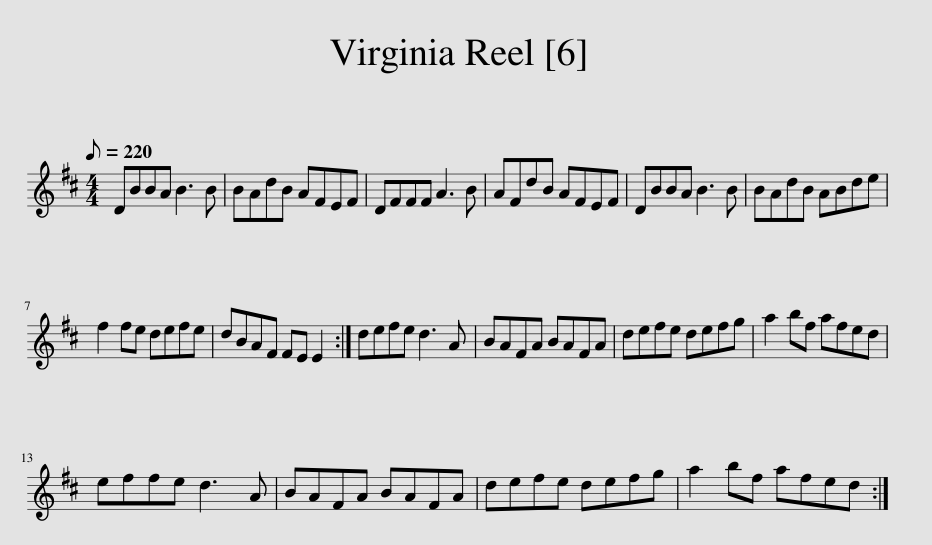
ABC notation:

X:1
L:1/8
Q:1/8=220
M:4/4
I:linebreak $
K:D
V:1 treble
V:1
 DBBA B3 B | BAdB AFEF | DFFF A3 B | AFdB AFEF | DBBA B3 B | %5
 BAdB ABde |$ f2 fe defe | dBAF FE E2 :| defe d3 A | BAFA BAFA | %10
 defe defg | a2 bf afed |$ effe d3 A | BAFA BAFA | defe defg | %15
 a2 bf afed :| %16
